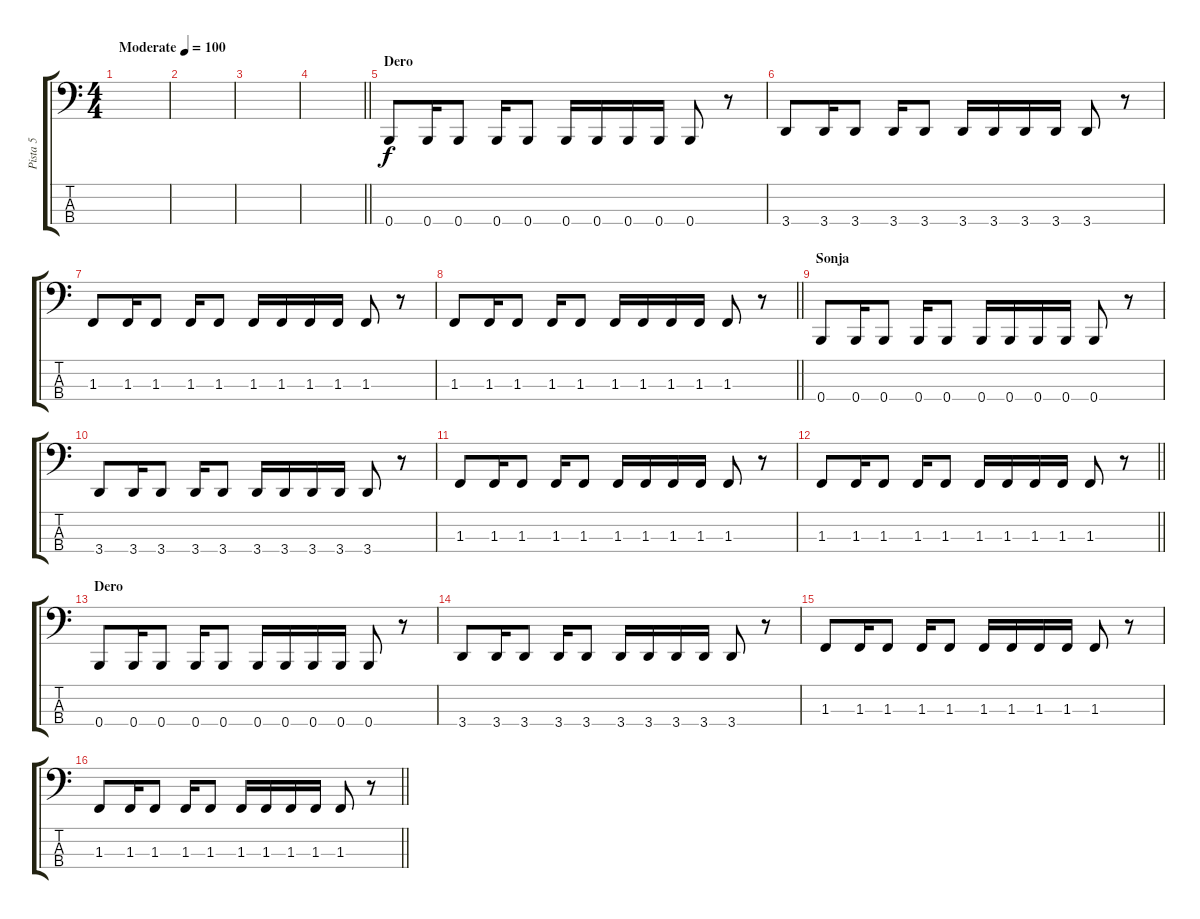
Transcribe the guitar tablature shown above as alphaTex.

\track ("Pista 5" "Pista 5") {instrument synthbass1}
\staff {score tabs}
\tuning (D2 A1 E1 B0) {hide}
\ts (4 4)
\tempo (100 "Moderate")
\clef f4
\ks c
|
|
|
\barLineRight lightlight
|
\section ("" "Dero")
0.4.8 0.4.16 0.4.8 0.4.16 0.4.8 0.4.16 0.4.16 0.4.16 0.4.16 0.4.8 r.8 |
3.4.8 3.4.16 3.4.8 3.4.16 3.4.8 3.4.16 3.4.16 3.4.16 3.4.16 3.4.8 r.8 |
1.3.8 1.3.16 1.3.8 1.3.16 1.3.8 1.3.16 1.3.16 1.3.16 1.3.16 1.3.8 r.8 |
\barLineRight lightlight
1.3.8 1.3.16 1.3.8 1.3.16 1.3.8 1.3.16 1.3.16 1.3.16 1.3.16 1.3.8 r.8 |
\section ("" "Sonja")
0.4.8 0.4.16 0.4.8 0.4.16 0.4.8 0.4.16 0.4.16 0.4.16 0.4.16 0.4.8 r.8 |
3.4.8 3.4.16 3.4.8 3.4.16 3.4.8 3.4.16 3.4.16 3.4.16 3.4.16 3.4.8 r.8 |
1.3.8 1.3.16 1.3.8 1.3.16 1.3.8 1.3.16 1.3.16 1.3.16 1.3.16 1.3.8 r.8 |
\barLineRight lightlight
1.3.8 1.3.16 1.3.8 1.3.16 1.3.8 1.3.16 1.3.16 1.3.16 1.3.16 1.3.8 r.8 |
\section ("" "Dero")
0.4.8 0.4.16 0.4.8 0.4.16 0.4.8 0.4.16 0.4.16 0.4.16 0.4.16 0.4.8 r.8 |
3.4.8 3.4.16 3.4.8 3.4.16 3.4.8 3.4.16 3.4.16 3.4.16 3.4.16 3.4.8 r.8 |
1.3.8 1.3.16 1.3.8 1.3.16 1.3.8 1.3.16 1.3.16 1.3.16 1.3.16 1.3.8 r.8 |
\barLineRight lightlight
1.3.8 1.3.16 1.3.8 1.3.16 1.3.8 1.3.16 1.3.16 1.3.16 1.3.16 1.3.8 r.8
